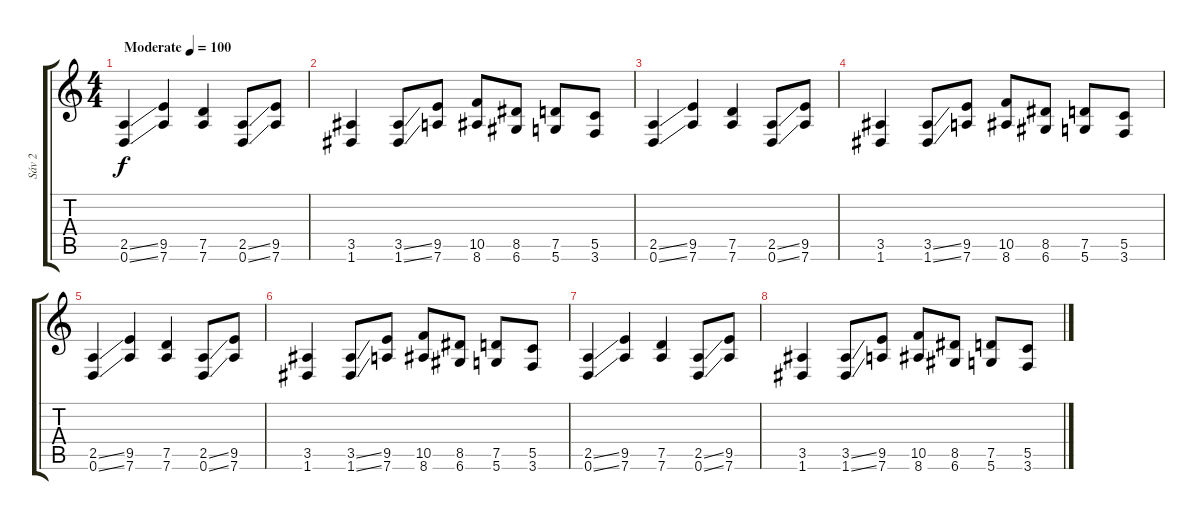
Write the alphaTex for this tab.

\track ("Sáv 2" "Sáv 2") {instrument electricguitarclean}
\staff {score tabs}
\tuning (D4 A3 F3 C3 G2 D2) {hide}
\ts (4 4)
\tempo (100 "Moderate")
\clef g2
\ks c
(2.5{ss} 0.6{ss}).4{dy f instrument electricguitarclean} (9.5 7.6).4 (7.5 7.6).4 (2.5{ss} 0.6{ss}).8 (9.5 7.6).8 |
(3.5 1.6).4 (3.5{ss} 1.6{ss}).8 (9.5 7.6).8 (10.5 8.6).8 (8.5 6.6).8 (7.5 5.6).8 (5.5 3.6).8 |
(2.5{ss} 0.6{ss}).4 (9.5 7.6).4 (7.5 7.6).4 (2.5{ss} 0.6{ss}).8 (9.5 7.6).8 |
(3.5 1.6).4 (3.5{ss} 1.6{ss}).8 (9.5 7.6).8 (10.5 8.6).8 (8.5 6.6).8 (7.5 5.6).8 (5.5 3.6).8 |
(2.5{ss} 0.6{ss}).4 (9.5 7.6).4 (7.5 7.6).4 (2.5{ss} 0.6{ss}).8 (9.5 7.6).8 |
(3.5 1.6).4 (3.5{ss} 1.6{ss}).8 (9.5 7.6).8 (10.5 8.6).8 (8.5 6.6).8 (7.5 5.6).8 (5.5 3.6).8 |
(2.5{ss} 0.6{ss}).4 (9.5 7.6).4 (7.5 7.6).4 (2.5{ss} 0.6{ss}).8 (9.5 7.6).8 |
(3.5 1.6).4 (3.5{ss} 1.6{ss}).8 (9.5 7.6).8 (10.5 8.6).8 (8.5 6.6).8 (7.5 5.6).8 (5.5 3.6).8
